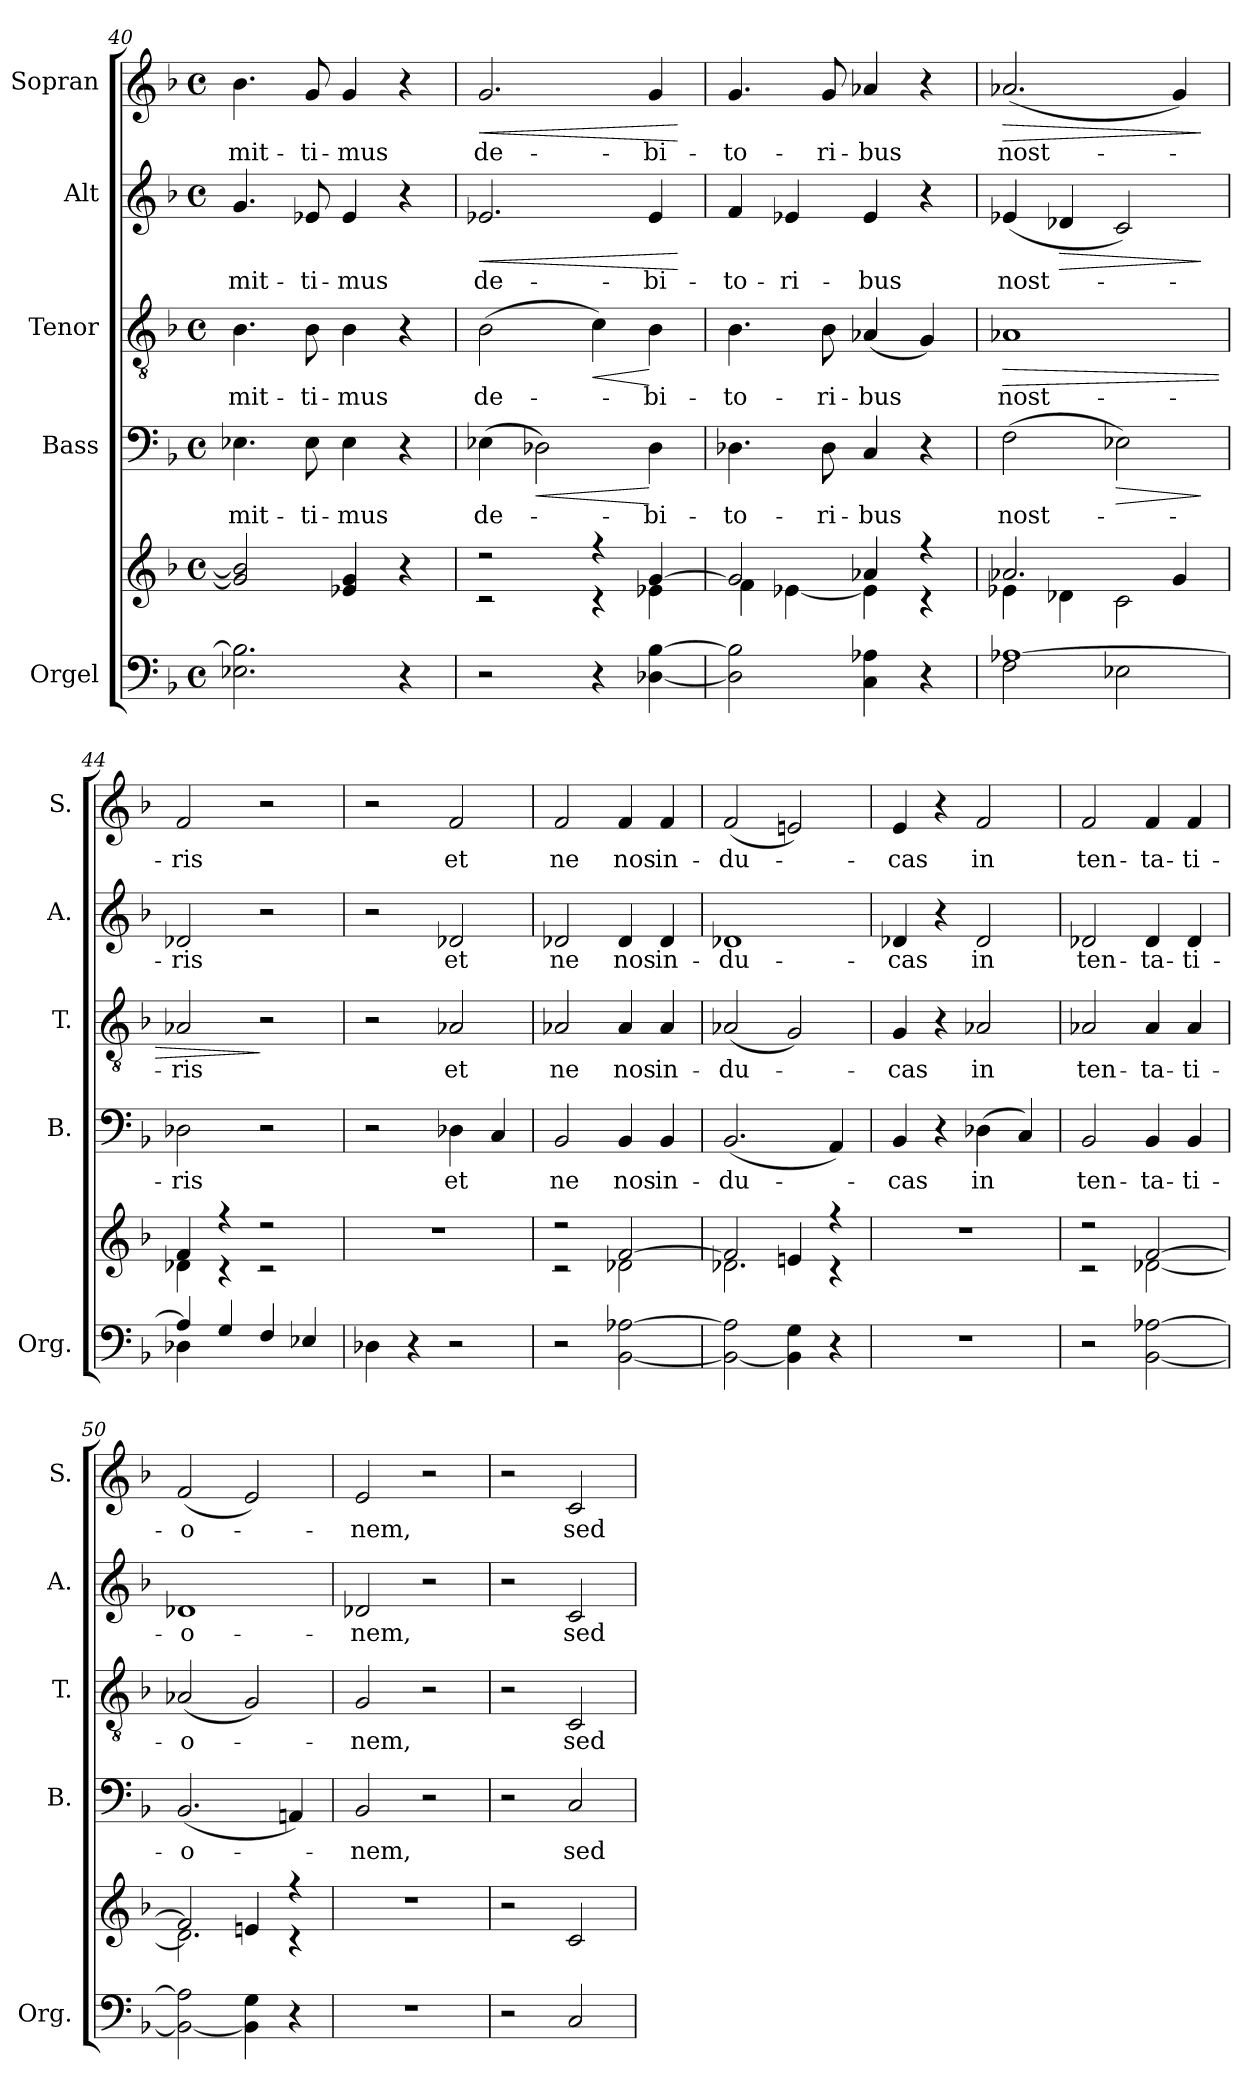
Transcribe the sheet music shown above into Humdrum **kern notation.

**kern	**kern	**kern	**text	**dynam	**kern	**text	**dynam	**kern	**text	**dynam	**kern	**text	**dynam
*part5	*part5	*part4	*part4	*part4	*part3	*part3	*part3	*part2	*part2	*part2	*part1	*part1	*part1
*staff6	*staff5	*staff4	*staff4	*staff4	*staff3	*staff3	*staff3	*staff2	*staff2	*staff2	*staff1	*staff1	*staff1
*I"Orgel	*	*I"Bass	*	*	*I"Tenor	*	*	*I"Alt	*	*	*I"Sopran	*	*
*I'Org.	*	*I'B.	*	*	*I'T.	*	*	*I'A.	*	*	*I'S.	*	*
*clefF4	*clefG2	*clefF4	*	*	*clefGv2	*	*	*clefG2	*	*	*clefG2	*	*
*k[b-]	*k[b-]	*k[b-]	*	*	*k[b-]	*	*	*k[b-]	*	*	*k[b-]	*	*
*F:	*F:	*F:	*	*	*F:	*	*	*F:	*	*	*F:	*	*
*M4/4	*M4/4	*M4/4	*	*	*M4/4	*	*	*M4/4	*	*	*M4/4	*	*
*met(c)	*met(c)	*met(c)	*	*	*met(c)	*	*	*met(c)	*	*	*met(c)	*	*
=40	=40	=40	=40	=40	=40	=40	=40	=40	=40	=40	=40	=40	=40
!	!	!	!LO:LY:b	!	!	!LO:LY:b	!	!	!LO:LY:b	!	!	!LO:LY:b	!
2.E-X\ 2.B-\]	2g/] 2b-/]	4.E-X\	-mit-	.	4.B-\	-mit-	.	4.g/	-mit-	.	4.b-\	-mit-	.
!	!	!	!LO:LY:b	!	!	!LO:LY:b	!	!	!LO:LY:b	!	!	!LO:LY:b	!
.	.	8E-\	-ti-	.	8B-\	-ti-	.	8e-X/	-ti-	.	8g/	-ti-	.
!	!	!	!LO:LY:b	!	!	!LO:LY:b	!	!	!LO:LY:b	!	!	!LO:LY:b	!
.	4e-X/ 4g/	4E-\	-mus	.	4B-\	-mus	.	4e-/	-mus	.	4g/	-mus	.
4r	4r	4r	.	.	4r	.	.	4r	.	.	4r	.	.
=41	=41	=41	=41	=41	=41	=41	=41	=41	=41	=41	=41	=41	=41
*	*^	*	*	*	*	*	*	*	*	*	*	*	*
!	!	!	!	!LO:LY:b	!	!	!LO:LY:b	!	!	!LO:LY:b	!LO:HP:b	!	!LO:LY:b	!LO:HP:b
2r	2r	2r	(>4E-X\	de-	.	(>2B-\	de-	.	2.e-X/	de-	<	2.g/	de-	<
!	!	!	!	!	!LO:HP:b	!	!	!	!	!	!	!	!	!
.	.	.	2D-X\)	.	<	.	.	.	.	.	.	.	.	.
!	!	!	!	!	!	!	!	!LO:HP:b	!	!	!	!	!	!
4r	4r	4r	.	.	.	4c\)	.	<	.	.	.	.	.	.
!	!	!	!	!LO:LY:b	!	!	!LO:LY:b	!	!	!LO:LY:b	!	!	!LO:LY:b	!
[4D-X\ [4B-\	[>4g/	4e-X\	4D-\	-bi-	[	4B-\	-bi-	[	4e-/	-bi-	.	4g/	-bi-	.
*	*v	*v	*	*	*	*	*	*	*	*	*	*	*	*
.	.	.	.	.	.	.	.	.	.	[	.	.	[
=42	=42	=42	=42	=42	=42	=42	=42	=42	=42	=42	=42	=42	=42
*	*^	*	*	*	*	*	*	*	*	*	*	*	*
!	!	!	!	!LO:LY:b	!	!	!LO:LY:b	!	!	!LO:LY:b	!	!	!LO:LY:b	!
2D-\] 2B-\]	2g/]	4f\	4.D-X\	-to-	.	4.B-\	-to-	.	4f/	-to-	.	4.g/	-to-	.
!	!	!	!	!	!	!	!	!	!	!LO:LY:b	!	!	!	!
.	.	[<4e-X\	.	.	.	.	.	.	4e-X/	-ri-	.	.	.	.
!	!	!	!	!LO:LY:b	!	!	!LO:LY:b	!	!	!	!	!	!LO:LY:b	!
.	.	.	8D-\	-ri-	.	8B-\	-ri-	.	.	.	.	8g/	-ri-	.
!	!	!	!	!LO:LY:b	!	!	!LO:LY:b	!	!	!LO:LY:b	!	!	!LO:LY:b	!
4C\ 4A-X\	4a-X/	4e-\]	4C/	-bus	.	(<4A-X/	-bus	.	4e-/	-bus	.	4a-X/	-bus	.
4r	4r	4r	4r	.	.	4G/)	.	.	4r	.	.	4r	.	.
!!LO:LB:g=z
=43	=43	=43	=43	=43	=43	=43	=43	=43	=43	=43	=43	=43	=43	=43
*^	*	*	*	*	*	*	*	*	*	*	*	*	*	*
!	!	!	!	!	!LO:LY:b	!	!	!LO:LY:b	!LO:HP:b	!	!LO:LY:b	!	!	!LO:LY:b	!LO:HP:b
[>1A-X	2F\	2.a-X/	4e-X\	(>2F\	nost-	.	1A-X	nost-	>	(<4e-X/	nost-	.	(<2.a-X/	nost-	>
!	!	!	!	!	!	!	!	!	!	!	!	!LO:HP:b	!	!	!
.	.	.	4d-X\	.	.	.	.	.	.	4d-X/	.	>	.	.	.
!	!	!	!	!	!	!LO:HP:b	!	!	!	!	!	!	!	!	!
.	2E-X\	.	2c\	2E-X\)	.	>	.	.	.	2c/)	.	.	.	.	.
.	.	4g/	.	.	.	.	.	.	.	.	.	.	4g/)	.	.
*v	*v	*	*	*	*	*	*	*	*	*	*	*	*	*	*
*	*v	*v	*	*	*	*	*	*	*	*	*	*	*	*
.	.	.	.	]	.	.	.	.	.	]	.	.	]
=44	=44	=44	=44	=44	=44	=44	=44	=44	=44	=44	=44	=44	=44
*^	*^	*	*	*	*	*	*	*	*	*	*	*	*
!	!	!	!	!	!LO:LY:b	!	!	!LO:LY:b	!	!	!LO:LY:b	!	!	!LO:LY:b	!
4A-/]	4D-X\	4f/	4d-X\	2D-X\	-ris	.	2A-X/	-ris	.	2d-X/	-ris	.	2f/	-ris	.
4G/	4ryy	4r	4r	.	.	.	.	.	.	.	.	.	.	.	.
4F/	2ryy	2r	2r	2r	.	.	2r	.	]	2r	.	.	2r	.	.
4E-X/	.	.	.	.	.	.	.	.	.	.	.	.	.	.	.
*v	*v	*	*	*	*	*	*	*	*	*	*	*	*	*	*
*	*v	*v	*	*	*	*	*	*	*	*	*	*	*	*
=45	=45	=45	=45	=45	=45	=45	=45	=45	=45	=45	=45	=45	=45
4D-X\	1r	2r	.	.	2r	.	.	2r	.	.	2r	.	.
4r	.	.	.	.	.	.	.	.	.	.	.	.	.
!	!	!	!LO:LY:b	!	!	!LO:LY:b	!	!	!LO:LY:b	!	!	!LO:LY:b	!
2r	.	4D-X\	et	.	2A-X/	et	.	2d-X/	et	.	2f/	et	.
.	.	4C/	.	.	.	.	.	.	.	.	.	.	.
=46	=46	=46	=46	=46	=46	=46	=46	=46	=46	=46	=46	=46	=46
*	*^	*	*	*	*	*	*	*	*	*	*	*	*
!	!	!	!	!LO:LY:b	!	!	!LO:LY:b	!	!	!LO:LY:b	!	!	!LO:LY:b	!
2r	2r	2r	2BB-/	ne	.	2A-X/	ne	.	2d-X/	ne	.	2f/	ne	.
!	!	!	!	!LO:LY:b	!	!	!LO:LY:b	!	!	!LO:LY:b	!	!	!LO:LY:b	!
[2BB-\ [2A-X\	[>2f/	2d-X\	4BB-/	nos	.	4A-/	nos	.	4d-/	nos	.	4f/	nos	.
!	!	!	!	!LO:LY:b	!	!	!LO:LY:b	!	!	!LO:LY:b	!	!	!LO:LY:b	!
.	.	.	4BB-/	in-	.	4A-/	in-	.	4d-/	in-	.	4f/	in-	.
=47	=47	=47	=47	=47	=47	=47	=47	=47	=47	=47	=47	=47	=47	=47
!	!	!	!	!LO:LY:b	!	!	!LO:LY:b	!	!	!LO:LY:b	!	!	!LO:LY:b	!
2BB-\_ 2A-\]	2f/]	2.d-X\	(<2.BB-/	-du-	.	(<2A-X/	-du-	.	1d-X	-du-	.	(<2f/	-du-	.
4BB-\] 4G\	4en/	.	.	.	.	2G/)	.	.	.	.	.	2en/)	.	.
4r	4r	4r	4AA/)	.	.	.	.	.	.	.	.	.	.	.
=48	=48	=48	=48	=48	=48	=48	=48	=48	=48	=48	=48	=48	=48	=48
!	!	!	!	!LO:LY:b	!	!	!LO:LY:b	!	!	!LO:LY:b	!	!	!LO:LY:b	!
*	*v	*v	*	*	*	*	*	*	*	*	*	*	*	*
1r	1r	4BB-/	-cas	.	4G/	-cas	.	4d-X/	-cas	.	4e/	-cas	.
.	.	4r	.	.	4r	.	.	4r	.	.	4r	.	.
!	!	!	!LO:LY:b	!	!	!LO:LY:b	!	!	!LO:LY:b	!	!	!LO:LY:b	!
.	.	(>4D-X\	in	.	2A-X/	in	.	2d-/	in	.	2f/	in	.
.	.	4C/)	.	.	.	.	.	.	.	.	.	.	.
!!LO:PB:g=z
=49	=49	=49	=49	=49	=49	=49	=49	=49	=49	=49	=49	=49	=49
*	*^	*	*	*	*	*	*	*	*	*	*	*	*
!	!	!	!	!LO:LY:b	!	!	!LO:LY:b	!	!	!LO:LY:b	!	!	!LO:LY:b	!
2r	2r	2r	2BB-/	ten-	.	2A-X/	ten-	.	2d-X/	ten-	.	2f/	ten-	.
!	!	!	!	!LO:LY:b	!	!	!LO:LY:b	!	!	!LO:LY:b	!	!	!LO:LY:b	!
[2BB-\ [2A-X\	[>2f/	[<2d-X\	4BB-/	-ta-	.	4A-/	-ta-	.	4d-/	-ta-	.	4f/	-ta-	.
!	!	!	!	!LO:LY:b	!	!	!LO:LY:b	!	!	!LO:LY:b	!	!	!LO:LY:b	!
.	.	.	4BB-/	-ti-	.	4A-/	-ti-	.	4d-/	-ti-	.	4f/	-ti-	.
=50	=50	=50	=50	=50	=50	=50	=50	=50	=50	=50	=50	=50	=50	=50
!	!	!	!	!LO:LY:b	!	!	!LO:LY:b	!	!	!LO:LY:b	!	!	!LO:LY:b	!
2BB-\_ 2A-\]	2f/]	2.d-\]	(<2.BB-/	-o-	.	(<2A-X/	-o-	.	1d-X	-o-	.	(<2f/	-o-	.
4BB-\] 4G\	4en/	.	.	.	.	2G/)	.	.	.	.	.	2e/)	.	.
4r	4r	4r	4AAn/)	.	.	.	.	.	.	.	.	.	.	.
=51	=51	=51	=51	=51	=51	=51	=51	=51	=51	=51	=51	=51	=51	=51
!	!	!	!	!LO:LY:b	!	!	!LO:LY:b	!	!	!LO:LY:b	!	!	!LO:LY:b	!
*	*v	*v	*	*	*	*	*	*	*	*	*	*	*	*
1r	1r	2BB-/	-nem,	.	2G/	-nem,	.	2d-X/	-nem,	.	2e/	-nem,	.
.	.	2r	.	.	2r	.	.	2r	.	.	2r	.	.
=52	=52	=52	=52	=52	=52	=52	=52	=52	=52	=52	=52	=52	=52
2r	2r	2r	.	.	2r	.	.	2r	.	.	2r	.	.
!	!	!	!LO:LY:b	!	!	!LO:LY:b	!	!	!LO:LY:b	!	!	!LO:LY:b	!
2C/	2c/	2C/	sed	.	2C/	sed	.	2c/	sed	.	2c/	sed	.
=	=	=	=	=	=	=	=	=	=	=	=	=	=
*-	*-	*-	*-	*-	*-	*-	*-	*-	*-	*-	*-	*-	*-
